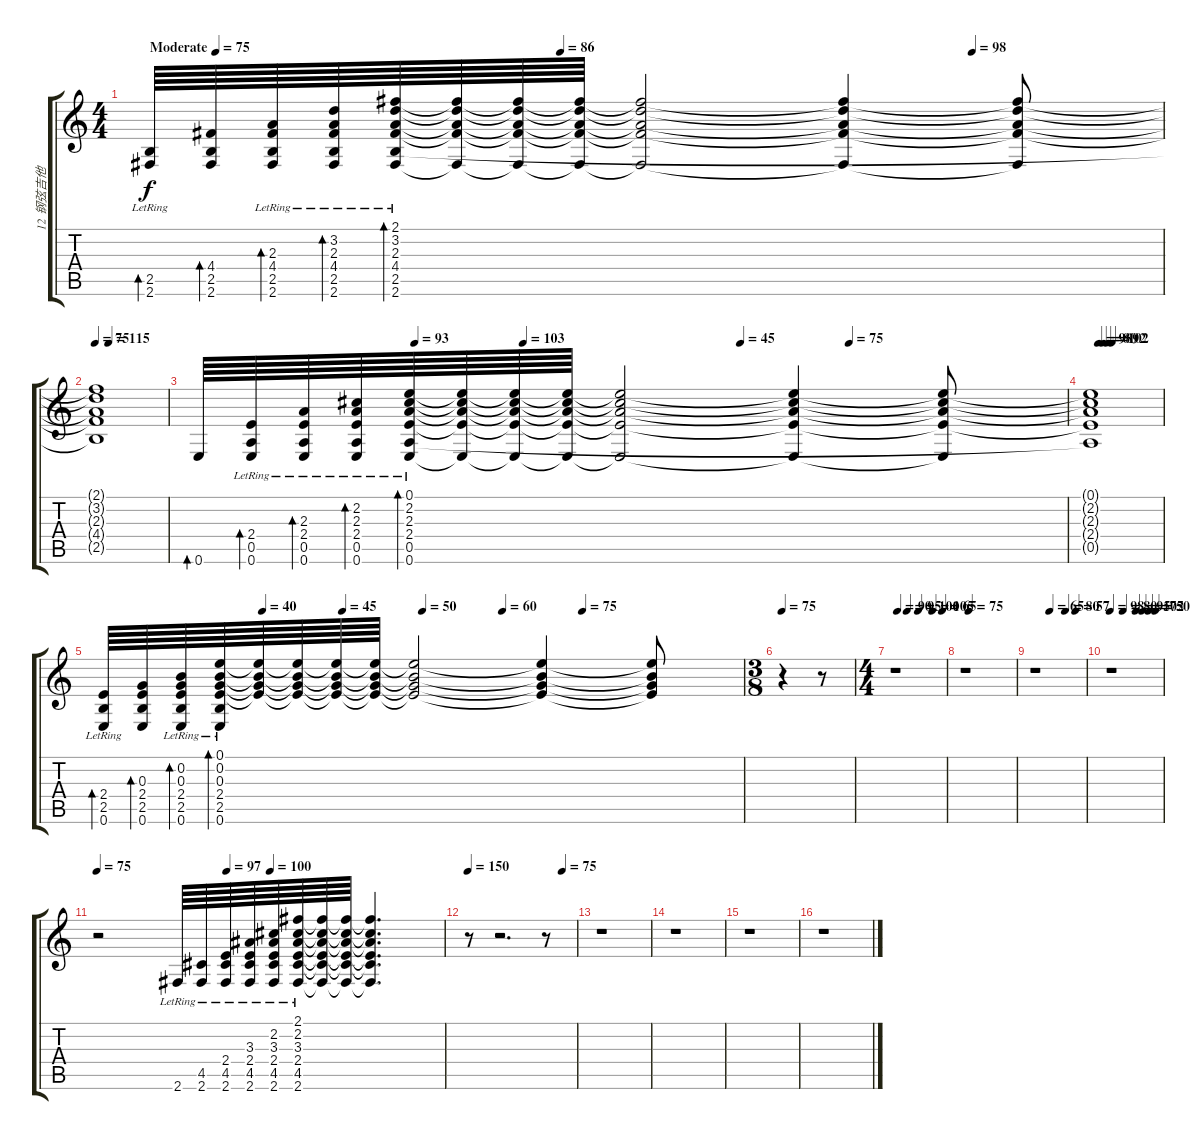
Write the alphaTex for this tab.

\track ("12 钢弦吉他" "12 钢弦吉他") {instrument electricguitarjazz}
\staff {score tabs}
\tuning (E4 B3 G3 D3 A2 E2) {hide}
\ts (4 4)
\tempo (75 "Moderate")
\tempo (86 0.40625)
\tempo (98 0.8125)
\tempo (75 "Moderate")
\clef g2
\ks c
(2.5{lr} 2.6).64{bd 60 dy f instrument electricguitarjazz} (4.4 2.5 2.6).64{bd 60} (2.3{lr} 4.4 2.5 2.6).64{bd 60} (3.2{lr} 2.3{lr} 4.4 2.5{lr} 2.6).64{bd 60} (2.1 3.2 2.3 4.4 2.5 2.6{lr}).64{bd 60} (2.1{t} 3.2{t} 2.3{t} 4.4{t} 2.6{t}).64 (2.1{t} 3.2{t} 2.3{t} 4.4{t} 2.6{t}).64 (2.1{t} 3.2{t} 2.3{t} 4.4{t} 2.6{t}).64 (2.1{t} 3.2{t} 2.3{t} 4.4{t} 2.6{t}).2 (2.1{t} 3.2{t} 2.3{t} 4.4{t} 2.6{t}).4 (2.1{t} 3.2{t} 2.3{t} 4.4{t} 2.6{t}).8 |
\tempo 75
\tempo (115 0.1875)
(2.1{t} 3.2{t} 2.3{t} 4.4{t} 2.5{t}).1 |
\tempo (93 0.25)
\tempo (103 0.375)
\tempo (45 0.625)
\tempo (75 0.75)
0.6.64{bd 60} (2.4 0.5{lr} 0.6).64{bd 60} (2.3{lr} 2.4 0.5{lr} 0.6).64{bd 60} (2.2{lr} 2.3{lr} 2.4 0.5{lr} 0.6).64{bd 60} (0.1 2.2 2.3 2.4 0.5 0.6{lr}).64{bd 60} (0.1{t} 2.2{t} 2.3{t} 2.4{t} 0.6{t}).64 (0.1{t} 2.2{t} 2.3{t} 2.4{t} 0.6{t}).64 (0.1{t} 2.2{t} 2.3{t} 2.4{t} 0.6{t}).64 (0.1{t} 2.2{t} 2.3{t} 2.4{t} 0.6{t}).2 (0.1{t} 2.2{t} 2.3{t} 2.4{t} 0.6{t}).4 (0.1{t} 2.2{t} 2.3{t} 2.4{t} 0.6{t}).8 |
\tempo (98 0.125)
\tempo (80 0.1875)
\tempo (102 0.25)
\tempo (92 0.3125)
(0.1{t} 2.2{t} 2.3{t} 2.4{t} 0.5{t}).1 |
\tempo (40 0.25)
\tempo (45 0.375)
\tempo (50 0.5)
\tempo (60 0.625)
\tempo (75 0.75)
(2.4{lr} 2.5 0.6).64{bd 60} (0.3 2.4 2.5 0.6).64{bd 60} (0.2{lr} 0.3 2.4{lr} 2.5 0.6).64{bd 60} (0.1 0.2 0.3 2.4{lr} 2.5 0.6).64{bd 60} (0.1{t} 0.2{t} 0.3{t} 2.4{t}).64 (0.1{t} 0.2{t} 0.3{t} 2.4{t}).64 (0.1{t} 0.2{t} 0.3{t} 2.4{t}).64 (0.1{t} 0.2{t} 0.3{t} 2.4{t}).64 (0.1{t} 0.2{t} 0.3{t} 2.4{t}).2 (0.1{t} 0.2{t} 0.3{t} 2.4{t}).4 (0.1{t} 0.2{t} 0.3{t} 2.4{t}).8 |
\ts (3 8)
\tempo 75
r.4 r.8 |
\ts (4 4)
\tempo (90 0.0625)
\tempo (95 0.25)
\tempo (100 0.46875)
\tempo (105 0.75)
\tempo (65 0.9375)
r.1 |
\tempo (75 0.09375)
r.1 |
\tempo (65 0.3046875)
\tempo (80 0.609375)
\tempo (57 0.8125)
r.1 |
\tempo 98
\tempo (80 0.25)
\tempo (95 0.5)
\tempo (102 0.625)
\tempo (75 0.75)
\tempo (50 0.875)
r.1 |
\tempo 75
\tempo (97 0.375)
\tempo (100 0.5)
r.2 2.6{lr}.64 (4.5{lr} 2.6{lr}).64 (2.4{lr} 4.5{lr} 2.6{lr}).64 (3.3{lr} 2.4{lr} 4.5{lr} 2.6{lr}).64 (2.2{lr} 3.3{lr} 2.4{lr} 4.5{lr} 2.6{lr}).64 (2.1{lr} 2.2{lr} 3.3{lr} 2.4{lr} 4.5{lr} 2.6{lr}).64 (2.1{t} 2.2{t} 3.3{t} 2.4{t} 4.5{t} 2.6{t}).64 (2.1{t} 2.2{t} 3.3{t} 2.4{t} 4.5{t} 2.6{t}).64 (2.1{t} 2.2{t} 3.3{t} 2.4{t} 4.5{t} 2.6{t}).4{d} |
\tempo 150
\tempo (75 0.875)
r.8 r.2{d} r.8 |
r.1 |
r.1 |
r.1 |
r.1
